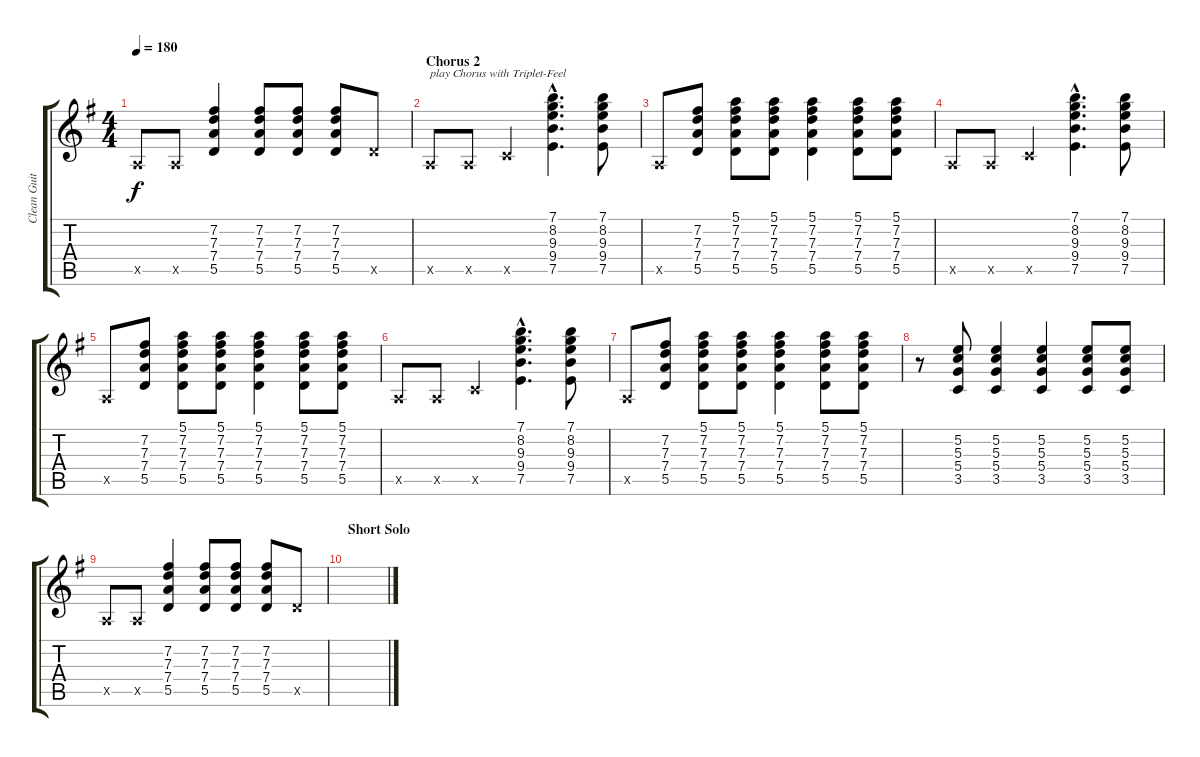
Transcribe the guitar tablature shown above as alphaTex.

\track ("Clean Guitar" "Clean Guit") {instrument electricguitarclean}
\staff {score tabs}
\tuning (E4 B3 G3 D3 A2 E2) {hide}
\ts (4 4)
\tempo 180
\clef g2
\ks eminor
0.5{x}.8{dy f} 0.5{x}.8 (7.2 7.3 7.4 5.5).4 (7.2 7.3 7.4 5.5).8 (7.2 7.3 7.4 5.5).8 (7.2 7.3 7.4 5.5).8 5.5{x}.8 |
\section ("" "Chorus 2")
0.5{x}.8{txt "play Chorus with Triplet-Feel"} 0.5{x}.8 3.5{x}.4 (7.1{hac} 8.2{hac} 9.3{hac} 9.4{hac} 7.5{hac}).4{d} (7.1 8.2 9.3 9.4 7.5).8 |
0.5{x}.8 (7.2 7.3 7.4 5.5).8 (5.1 7.2 7.3 7.4 5.5).8 (5.1 7.2 7.3 7.4 5.5).8 (5.1 7.2 7.3 7.4 5.5).4 (5.1 7.2 7.3 7.4 5.5).8 (5.1 7.2 7.3 7.4 5.5).8 |
0.5{x}.8 0.5{x}.8 3.5{x}.4 (7.1{hac} 8.2{hac} 9.3{hac} 9.4{hac} 7.5{hac}).4{d} (7.1 8.2 9.3 9.4 7.5).8 |
0.5{x}.8 (7.2 7.3 7.4 5.5).8 (5.1 7.2 7.3 7.4 5.5).8 (5.1 7.2 7.3 7.4 5.5).8 (5.1 7.2 7.3 7.4 5.5).4 (5.1 7.2 7.3 7.4 5.5).8 (5.1 7.2 7.3 7.4 5.5).8 |
0.5{x}.8 0.5{x}.8 3.5{x}.4 (7.1{hac} 8.2{hac} 9.3{hac} 9.4{hac} 7.5{hac}).4{d} (7.1 8.2 9.3 9.4 7.5).8 |
0.5{x}.8 (7.2 7.3 7.4 5.5).8 (5.1 7.2 7.3 7.4 5.5).8 (5.1 7.2 7.3 7.4 5.5).8 (5.1 7.2 7.3 7.4 5.5).4 (5.1 7.2 7.3 7.4 5.5).8 (5.1 7.2 7.3 7.4 5.5).8 |
r.8 (5.2 5.3 5.4 3.5).8 (5.2 5.3 5.4 3.5).4 (5.2 5.3 5.4 3.5).4 (5.2 5.3 5.4 3.5).8 (5.2 5.3 5.4 3.5).8 |
0.5{x}.8 0.5{x}.8 (7.2 7.3 7.4 5.5).4 (7.2 7.3 7.4 5.5).8 (7.2 7.3 7.4 5.5).8 (7.2 7.3 7.4 5.5).8 5.5{x}.8 |
\section ("" "Short Solo")
